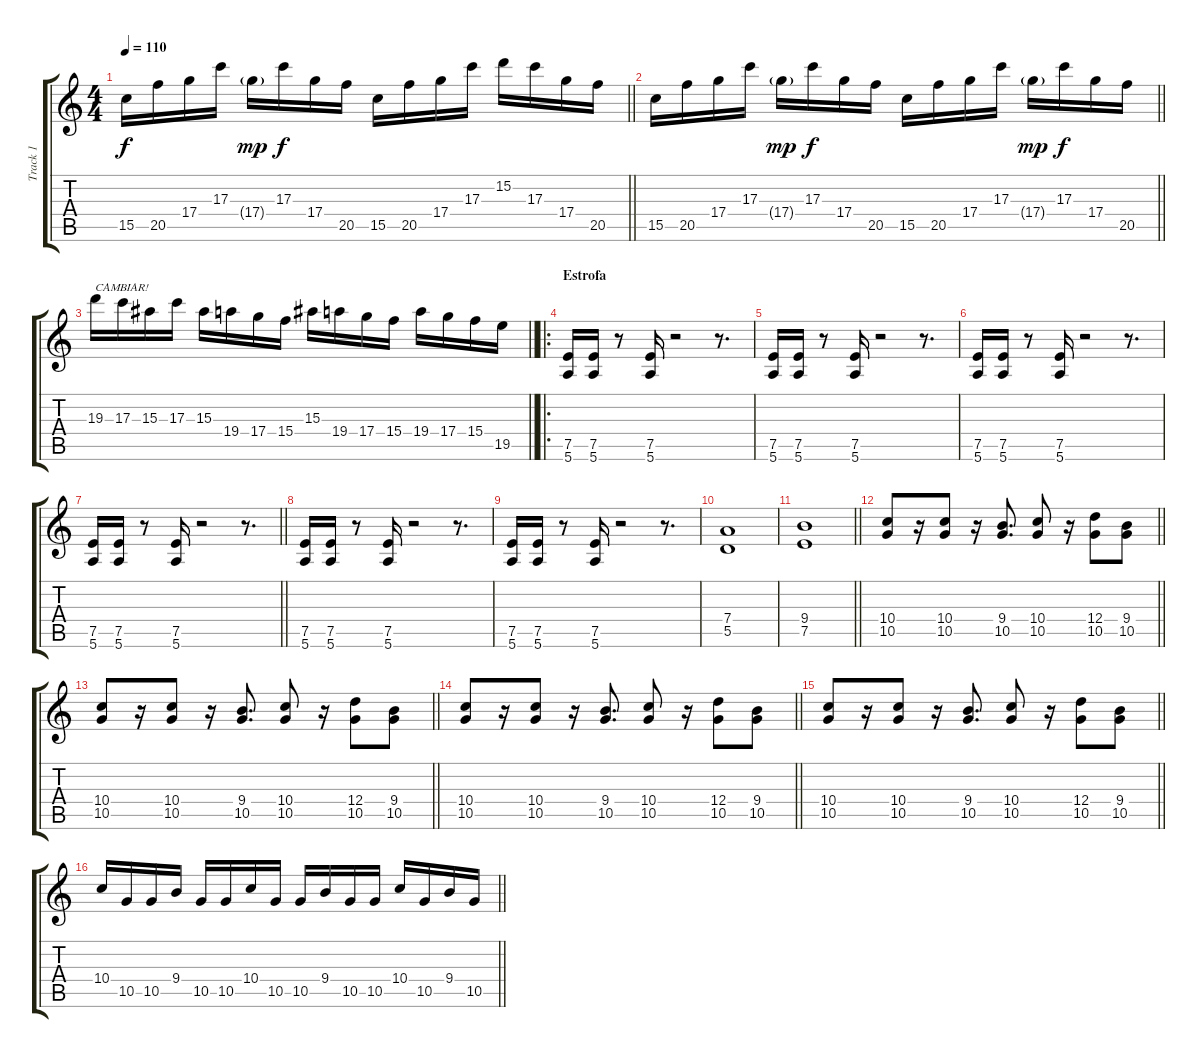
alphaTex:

\track ("Track 1" "Track 1") {instrument overdrivenguitar}
\staff {score tabs}
\tuning (E4 B3 G3 D3 A2 E2) {hide}
\ts (4 4)
\tempo 110
\clef g2
\barLineRight lightlight
\ks c
15.5.16{dy f} 20.5.16 17.4.16 17.3.16 17.4{g}.16{dy mp} 17.3.16{dy f} 17.4.16 20.5.16 15.5.16 20.5.16 17.4.16 17.3.16 15.2.16 17.3.16 17.4.16 20.5.16 |
\barLineRight lightlight
15.5.16 20.5.16 17.4.16 17.3.16 17.4{g}.16{dy mp} 17.3.16{dy f} 17.4.16 20.5.16 15.5.16 20.5.16 17.4.16 17.3.16 17.4{g}.16{dy mp} 17.3.16{dy f} 17.4.16 20.5.16 |
\barLineRight lightlight
19.3.16{txt "CAMBIAR!"} 17.3.16 15.3.16 17.3.16 15.3.16 19.4.16 17.4.16 15.4.16 15.3.16 19.4.16 17.4.16 15.4.16 19.4.16 17.4.16 15.4.16 19.5.16 |
\ro
\section ("" "Estrofa")
(7.5 5.6).16 (7.5 5.6).16 r.8 (7.5 5.6).16 r.2 r.8{d} |
(7.5 5.6).16 (7.5 5.6).16 r.8 (7.5 5.6).16 r.2 r.8{d} |
(7.5 5.6).16 (7.5 5.6).16 r.8 (7.5 5.6).16 r.2 r.8{d} |
\barLineRight lightlight
(7.5 5.6).16 (7.5 5.6).16 r.8 (7.5 5.6).16 r.2 r.8{d} |
\section ("" "")
(7.5 5.6).16 (7.5 5.6).16 r.8 (7.5 5.6).16 r.2 r.8{d} |
(7.5 5.6).16 (7.5 5.6).16 r.8 (7.5 5.6).16 r.2 r.8{d} |
(7.4 5.5).1 |
\barLineRight lightlight
(9.4 7.5).1 |
\section ("" "")
\barLineRight lightlight
(10.4 10.5).8 r.16 (10.4 10.5).8 r.16 (9.4 10.5).8{d} (10.4 10.5).8 r.16 (12.4 10.5).8 (9.4 10.5).8 |
\barLineRight lightlight
(10.4 10.5).8 r.16 (10.4 10.5).8 r.16 (9.4 10.5).8{d} (10.4 10.5).8 r.16 (12.4 10.5).8 (9.4 10.5).8 |
\barLineRight lightlight
(10.4 10.5).8 r.16 (10.4 10.5).8 r.16 (9.4 10.5).8{d} (10.4 10.5).8 r.16 (12.4 10.5).8 (9.4 10.5).8 |
\barLineRight lightlight
(10.4 10.5).8 r.16 (10.4 10.5).8 r.16 (9.4 10.5).8{d} (10.4 10.5).8 r.16 (12.4 10.5).8 (9.4 10.5).8 |
\barLineRight lightlight
10.4.16 10.5.16 10.5.16 9.4.16 10.5.16 10.5.16 10.4.16 10.5.16 10.5.16 9.4.16 10.5.16 10.5.16 10.4.16 10.5.16 9.4.16 10.5.16
